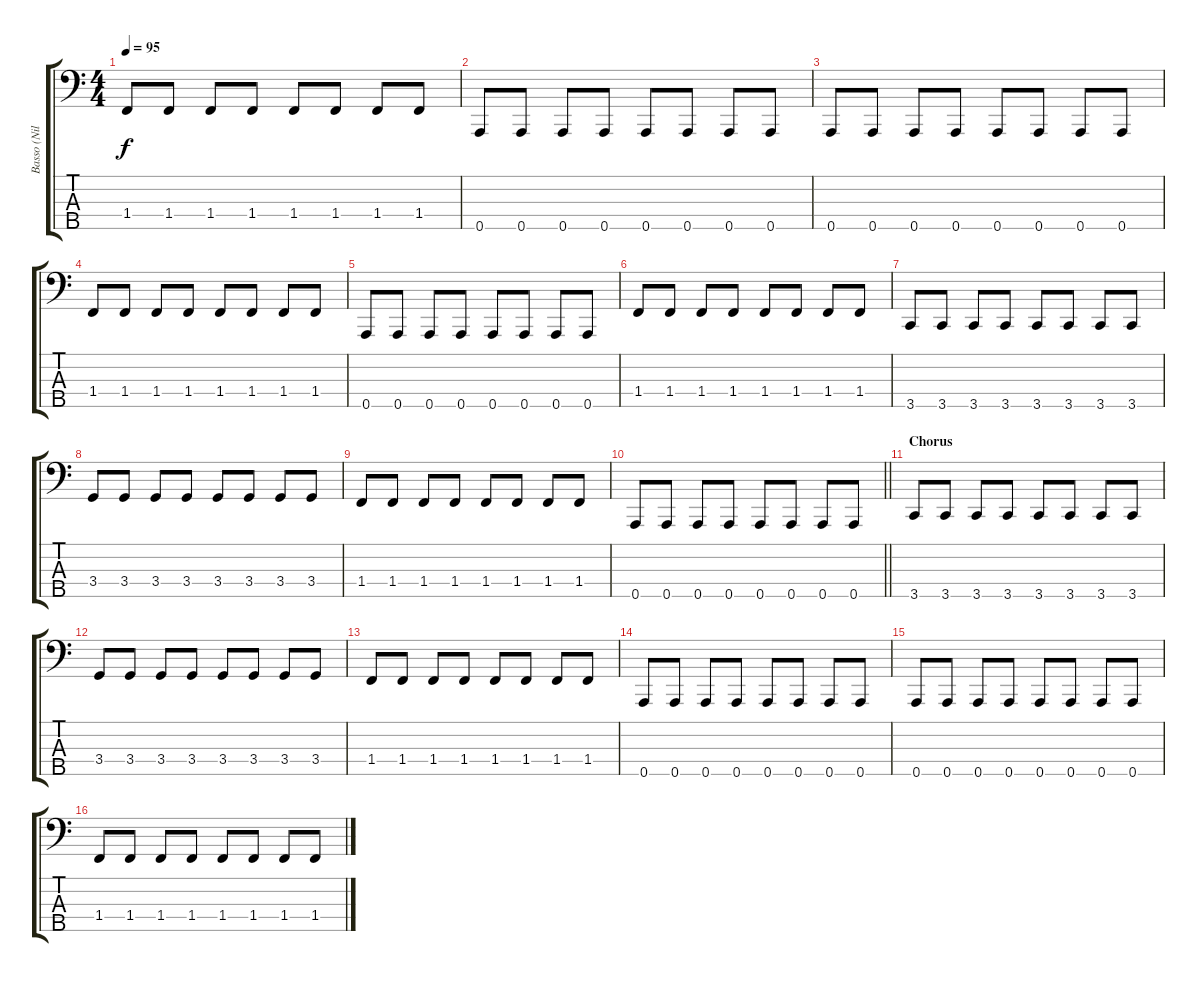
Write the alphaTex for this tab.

\track ("Basso (Nils Ursin)" "Basso (Nil") {instrument electricbassfinger}
\staff {score tabs}
\tuning (G2 D2 A1 E1 A0) {hide}
\ts (4 4)
\tempo 95
\clef f4
\ks c
1.4.8{dy f} 1.4.8 1.4.8 1.4.8 1.4.8 1.4.8 1.4.8 1.4.8 |
0.5.8 0.5.8 0.5.8 0.5.8 0.5.8 0.5.8 0.5.8 0.5.8 |
0.5.8 0.5.8 0.5.8 0.5.8 0.5.8 0.5.8 0.5.8 0.5.8 |
1.4.8 1.4.8 1.4.8 1.4.8 1.4.8 1.4.8 1.4.8 1.4.8 |
0.5.8 0.5.8 0.5.8 0.5.8 0.5.8 0.5.8 0.5.8 0.5.8 |
1.4.8 1.4.8 1.4.8 1.4.8 1.4.8 1.4.8 1.4.8 1.4.8 |
3.5.8 3.5.8 3.5.8 3.5.8 3.5.8 3.5.8 3.5.8 3.5.8 |
3.4.8 3.4.8 3.4.8 3.4.8 3.4.8 3.4.8 3.4.8 3.4.8 |
1.4.8 1.4.8 1.4.8 1.4.8 1.4.8 1.4.8 1.4.8 1.4.8 |
\barLineRight lightlight
0.5.8 0.5.8 0.5.8 0.5.8 0.5.8 0.5.8 0.5.8 0.5.8 |
\section ("" "Chorus")
3.5.8 3.5.8 3.5.8 3.5.8 3.5.8 3.5.8 3.5.8 3.5.8 |
3.4.8 3.4.8 3.4.8 3.4.8 3.4.8 3.4.8 3.4.8 3.4.8 |
1.4.8 1.4.8 1.4.8 1.4.8 1.4.8 1.4.8 1.4.8 1.4.8 |
0.5.8 0.5.8 0.5.8 0.5.8 0.5.8 0.5.8 0.5.8 0.5.8 |
0.5.8 0.5.8 0.5.8 0.5.8 0.5.8 0.5.8 0.5.8 0.5.8 |
1.4.8 1.4.8 1.4.8 1.4.8 1.4.8 1.4.8 1.4.8 1.4.8
